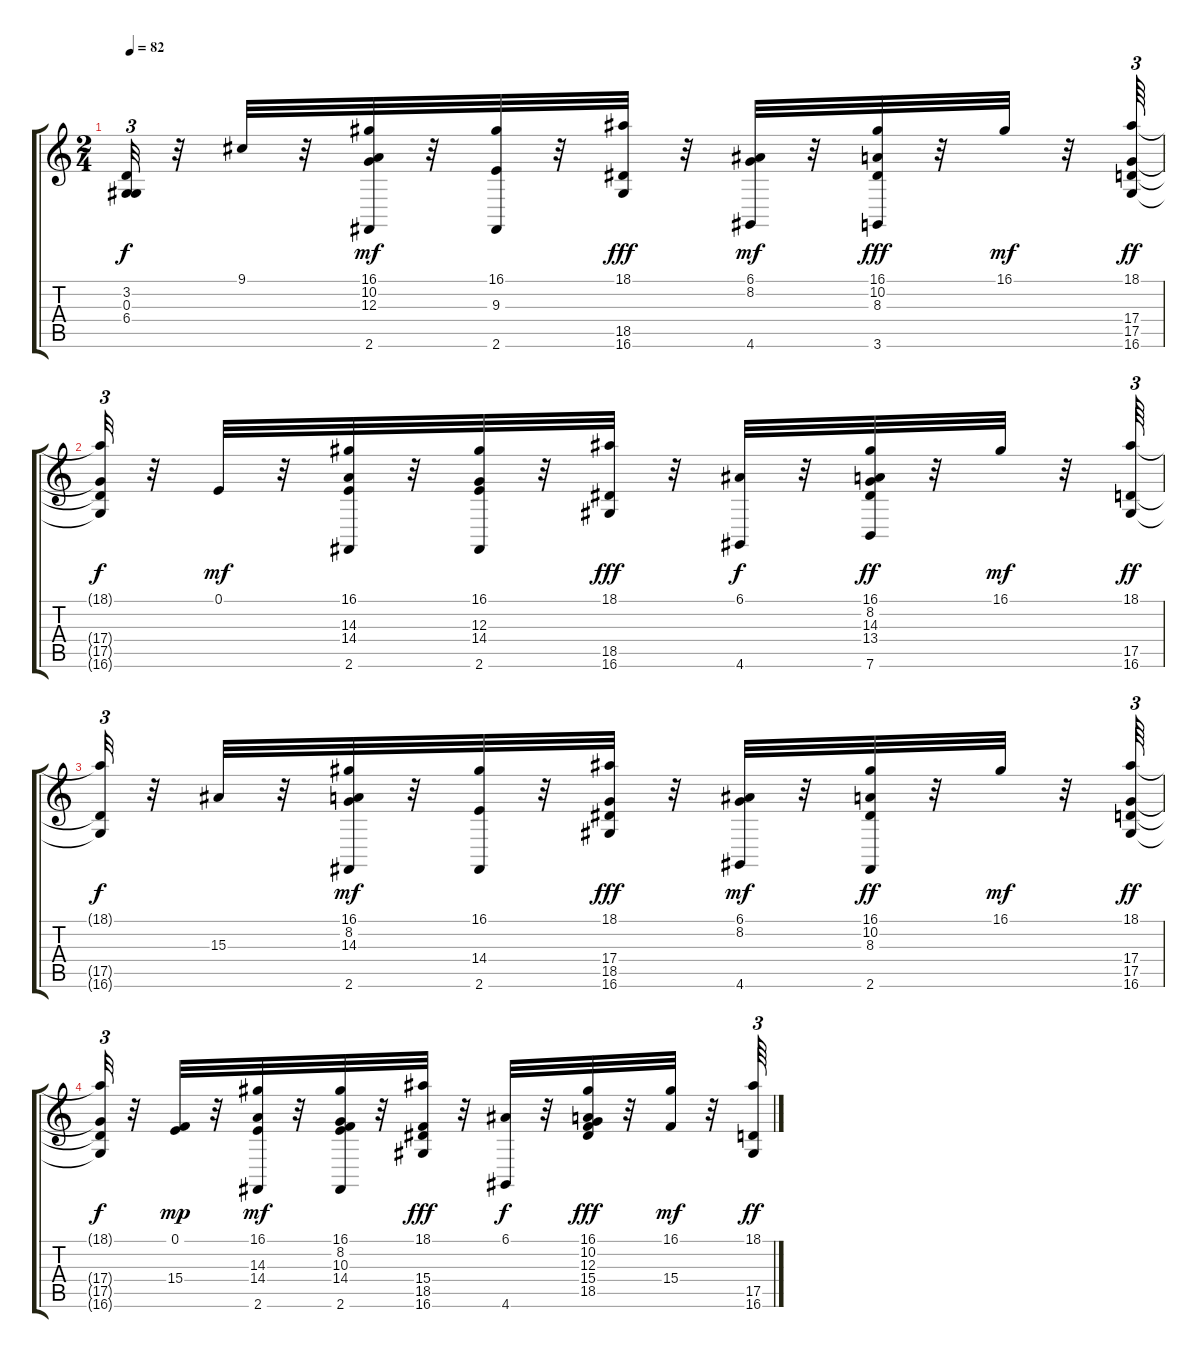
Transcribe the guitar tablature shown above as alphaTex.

\track "" {instrument acousticgrandpiano}
\staff {score tabs}
\tuning (E4 B3 G3 D3 A2 E2) {hide}
\ts (2 4)
\tempo 82
\clef g2
\ks c
(3.2{t} 0.3{t} 6.4{t}).32{tu (3 2) dy f} r.32 9.1.32 r.32 (16.1 10.2 12.3 2.6).32{dy mf} r.32 (16.1 9.3 2.6).32 r.32 (18.1 18.5 16.6).32{dy fff} r.32 (6.1 8.2 4.6).32{dy mf} r.32 (16.1 10.2 8.3 3.6).32{dy fff} r.32 16.1.32{dy mf} r.32 (18.1 17.4 17.5 16.6).64{tu (3 2) dy ff} |
(18.1{t} 17.4{t} 17.5{t} 16.6{t}).32{tu (3 2) dy f} r.32 0.1.32{dy mf} r.32 (16.1 14.3 14.4 2.6).32 r.32 (16.1 12.3 14.4 2.6).32 r.32 (18.1 18.5 16.6).32{dy fff} r.32 (6.1 4.6).32{dy f} r.32 (16.1 8.2 14.3 13.4 7.6).32{dy ff} r.32 16.1.32{dy mf} r.32 (18.1 17.5 16.6).64{tu (3 2) dy ff} |
(18.1{t} 17.5{t} 16.6{t}).32{tu (3 2) dy f} r.32 15.3.32 r.32 (16.1 8.2 14.3 2.6).32{dy mf} r.32 (16.1 14.4 2.6).32 r.32 (18.1 17.4 18.5 16.6).32{dy fff} r.32 (6.1 8.2 4.6).32{dy mf} r.32 (16.1 10.2 8.3 2.6).32{dy ff} r.32 16.1.32{dy mf} r.32 (18.1 17.4 17.5 16.6).64{tu (3 2) dy ff} |
(18.1{t} 17.4{t} 17.5{t} 16.6{t}).32{tu (3 2) dy f} r.32 (0.1 15.4).32{dy mp} r.32 (16.1 14.3 14.4 2.6).32{dy mf} r.32 (16.1 8.2 10.3 14.4 2.6).32 r.32 (18.1 15.4 18.5 16.6).32{dy fff} r.32 (6.1 4.6).32{dy f} r.32 (16.1 10.2 12.3 15.4 18.5).32{dy fff} r.32 (16.1 15.4).32{dy mf} r.32 (18.1 17.5 16.6).64{tu (3 2) dy ff}
